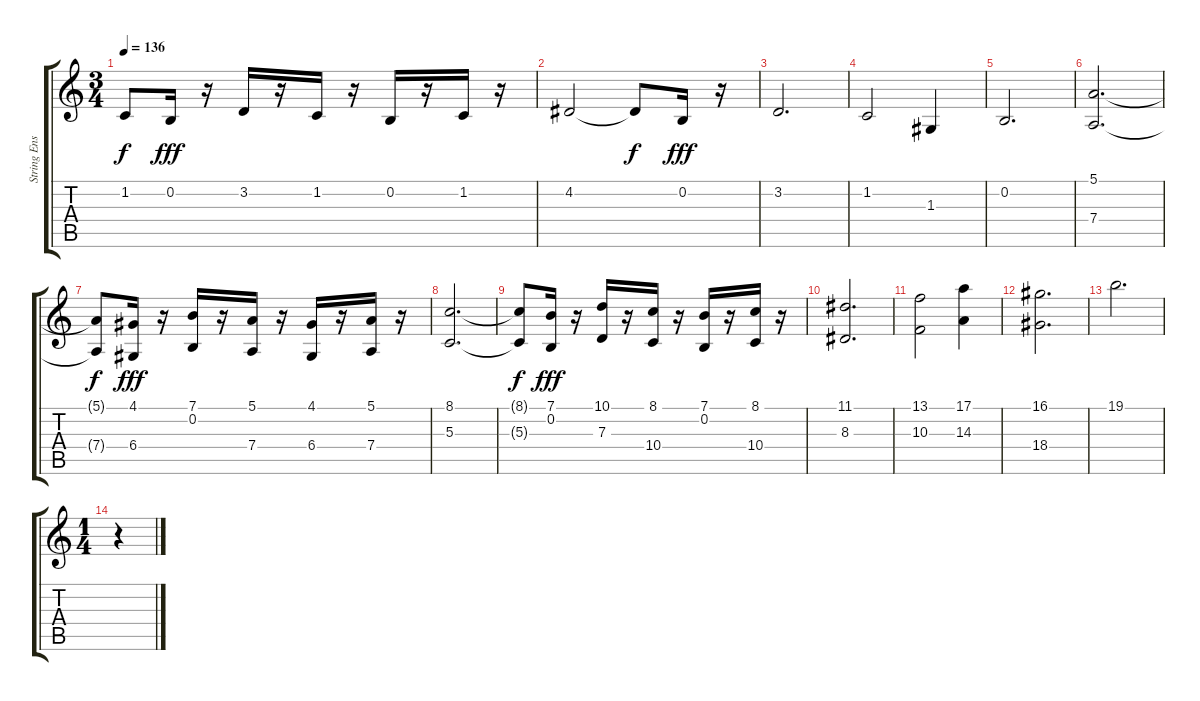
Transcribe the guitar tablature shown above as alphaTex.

\track ("String Ensemble 1" "String Ens") {instrument stringensemble1}
\staff {score tabs}
\tuning (E4 B3 G3 D3 A2 E2) {hide}
\ts (3 4)
\tempo 136
\clef g2
\ks c
1.2{t}.8{dy f} 0.2.16{dy fff} r.16 3.2.16 r.16 1.2.16 r.16 0.2.16 r.16 1.2.16 r.16 |
4.2.2 4.2{t}.8{dy f} 0.2.16{dy fff} r.16 |
3.2.2{d} |
1.2.2 1.3.4 |
0.2.2{d} |
(5.1 7.4).2{d} |
(5.1{t} 7.4{t}).8{dy f} (4.1 6.4).16{dy fff} r.16 (7.1 0.2).16 r.16 (5.1 7.4).16 r.16 (4.1 6.4).16 r.16 (5.1 7.4).16 r.16 |
(8.1 5.3).2{d} |
(8.1{t} 5.3{t}).8{dy f} (7.1 0.2).16{dy fff volume 15} r.16 (10.1 7.3).16{volume 14} r.16 (8.1 10.4).16{volume 14} r.16 (7.1 0.2).16{volume 13} r.16 (8.1 10.4).16{volume 12} r.16 |
(11.1 8.3).2{d volume 12} |
(13.1 10.3).2{volume 8} (17.1 14.3).4{volume 6} |
(16.1 18.4).2{d volume 4} |
19.1.2{d volume 1} |
\ts (1 4)
r.4
